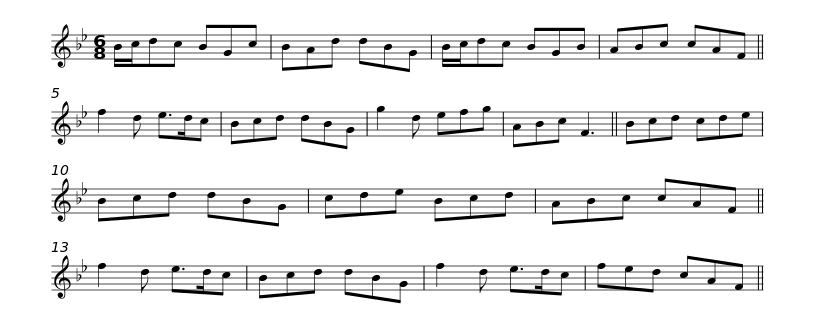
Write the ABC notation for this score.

X:1
L:1/8
M:6/8
I:linebreak $
K:Gmin
V:1 treble
V:1
 B/c/dc BGc | BAd dBG | B/c/dc BGB | ABc cAF || f2 d e>dc | %5
 Bcd dBG | g2 d efg |$ ABc F3 || Bcd cde | Bcd dBG | %10
 cde Bcd | ABc cAF || f2 d e>dc | Bcd dBG | f2 d e>dc |$ %15
 fed cAF || %16
